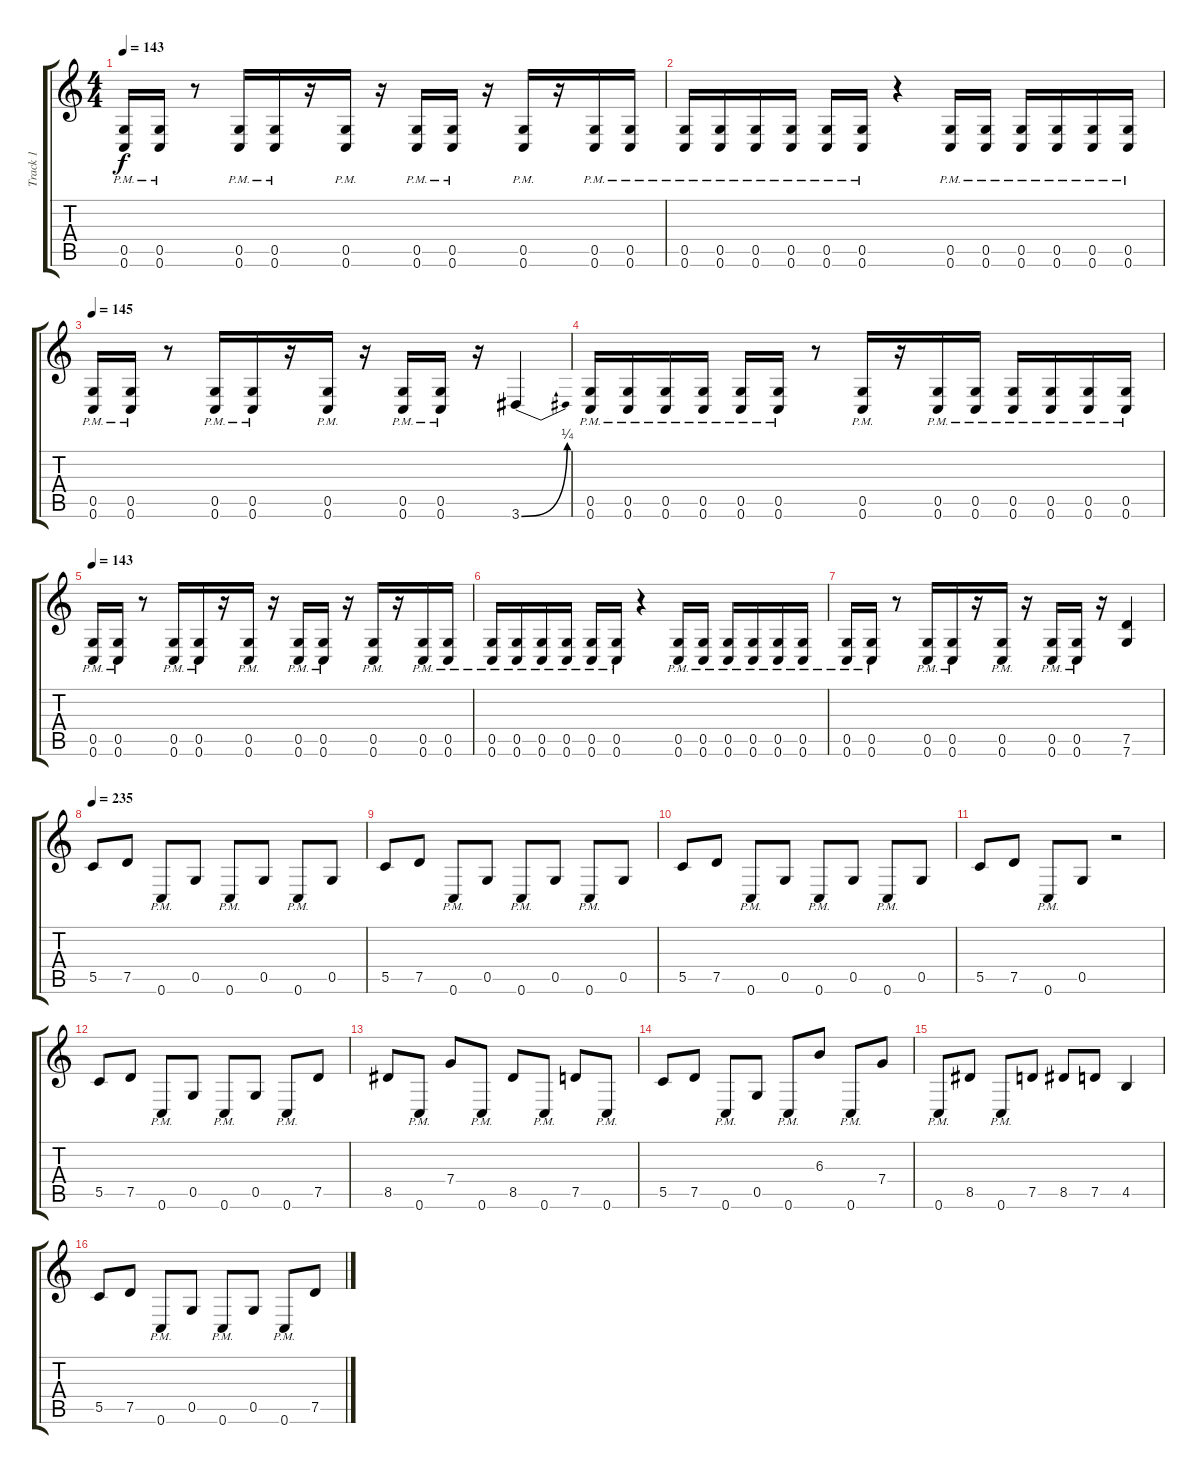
\track ("Track 1" "Track 1") {instrument distortionguitar}
\staff {score tabs}
\tuning (D4 A3 F3 C3 G2 C2) {hide}
\ts (4 4)
\tempo 143
\clef g2
\ks c
(0.5{pm} 0.6{pm}).16{dy f} (0.5{pm} 0.6{pm}).16 r.8 (0.5{pm} 0.6{pm}).16 (0.5{pm} 0.6{pm}).16 r.16 (0.5{pm} 0.6{pm}).16 r.16 (0.5{pm} 0.6{pm}).16 (0.5{pm} 0.6{pm}).16 r.16 (0.5{pm} 0.6{pm}).16 r.16 (0.5{pm} 0.6{pm}).16 (0.5{pm} 0.6{pm}).16 |
(0.5{pm} 0.6{pm}).16 (0.5{pm} 0.6{pm}).16 (0.5{pm} 0.6{pm}).16 (0.5{pm} 0.6{pm}).16 (0.5{pm} 0.6{pm}).16 (0.5{pm} 0.6{pm}).16 r.4 (0.5{pm} 0.6{pm}).16 (0.5{pm} 0.6{pm}).16 (0.5{pm} 0.6{pm}).16 (0.5{pm} 0.6{pm}).16 (0.5{pm} 0.6{pm}).16 (0.5{pm} 0.6{pm}).16 |
\tempo 145
(0.5{pm} 0.6{pm}).16 (0.5{pm} 0.6{pm}).16 r.8 (0.5{pm} 0.6{pm}).16 (0.5{pm} 0.6{pm}).16 r.16 (0.5{pm} 0.6{pm}).16 r.16 (0.5{pm} 0.6{pm}).16 (0.5{pm} 0.6{pm}).16 r.16 3.6{be (bend 0 0 60 1)}.4 |
(0.5{pm} 0.6{pm}).16 (0.5{pm} 0.6{pm}).16 (0.5{pm} 0.6{pm}).16 (0.5{pm} 0.6{pm}).16 (0.5{pm} 0.6{pm}).16 (0.5{pm} 0.6{pm}).16 r.8 (0.5{pm} 0.6{pm}).16 r.16 (0.5{pm} 0.6{pm}).16 (0.5{pm} 0.6{pm}).16 (0.5{pm} 0.6{pm}).16 (0.5{pm} 0.6{pm}).16 (0.5{pm} 0.6{pm}).16 (0.5{pm} 0.6{pm}).16 |
\tempo 143
(0.5{pm} 0.6{pm}).16 (0.5{pm} 0.6{pm}).16 r.8 (0.5{pm} 0.6{pm}).16 (0.5{pm} 0.6{pm}).16 r.16 (0.5{pm} 0.6{pm}).16 r.16 (0.5{pm} 0.6{pm}).16 (0.5{pm} 0.6{pm}).16 r.16 (0.5{pm} 0.6{pm}).16 r.16 (0.5{pm} 0.6{pm}).16 (0.5{pm} 0.6{pm}).16 |
(0.5{pm} 0.6{pm}).16 (0.5{pm} 0.6{pm}).16 (0.5{pm} 0.6{pm}).16 (0.5{pm} 0.6{pm}).16 (0.5{pm} 0.6{pm}).16 (0.5{pm} 0.6{pm}).16 r.4 (0.5{pm} 0.6{pm}).16 (0.5{pm} 0.6{pm}).16 (0.5{pm} 0.6{pm}).16 (0.5{pm} 0.6{pm}).16 (0.5{pm} 0.6{pm}).16 (0.5{pm} 0.6{pm}).16 |
(0.5{pm} 0.6{pm}).16 (0.5{pm} 0.6{pm}).16 r.8 (0.5{pm} 0.6{pm}).16 (0.5{pm} 0.6{pm}).16 r.16 (0.5{pm} 0.6{pm}).16 r.16 (0.5{pm} 0.6{pm}).16 (0.5{pm} 0.6{pm}).16 r.16 (7.5 7.6).4 |
\tempo 235
5.5.8 7.5.8 0.6{pm}.8 0.5.8 0.6{pm}.8 0.5.8 0.6{pm}.8 0.5.8 |
5.5.8 7.5.8 0.6{pm}.8 0.5.8 0.6{pm}.8 0.5.8 0.6{pm}.8 0.5.8 |
5.5.8 7.5.8 0.6{pm}.8 0.5.8 0.6{pm}.8 0.5.8 0.6{pm}.8 0.5.8 |
5.5.8 7.5.8 0.6{pm}.8 0.5.8 r.2 |
5.5.8 7.5.8 0.6{pm}.8 0.5.8 0.6{pm}.8 0.5.8 0.6{pm}.8 7.5.8 |
8.5.8 0.6{pm}.8 7.4.8 0.6{pm}.8 8.5.8 0.6{pm}.8 7.5.8 0.6{pm}.8 |
5.5.8 7.5.8 0.6{pm}.8 0.5.8 0.6{pm}.8 6.3.8 0.6{pm}.8 7.4.8 |
0.6{pm}.8 8.5.8 0.6{pm}.8 7.5.8 8.5.8 7.5.8 4.5.4 |
5.5.8 7.5.8 0.6{pm}.8 0.5.8 0.6{pm}.8 0.5.8 0.6{pm}.8 7.5.8
